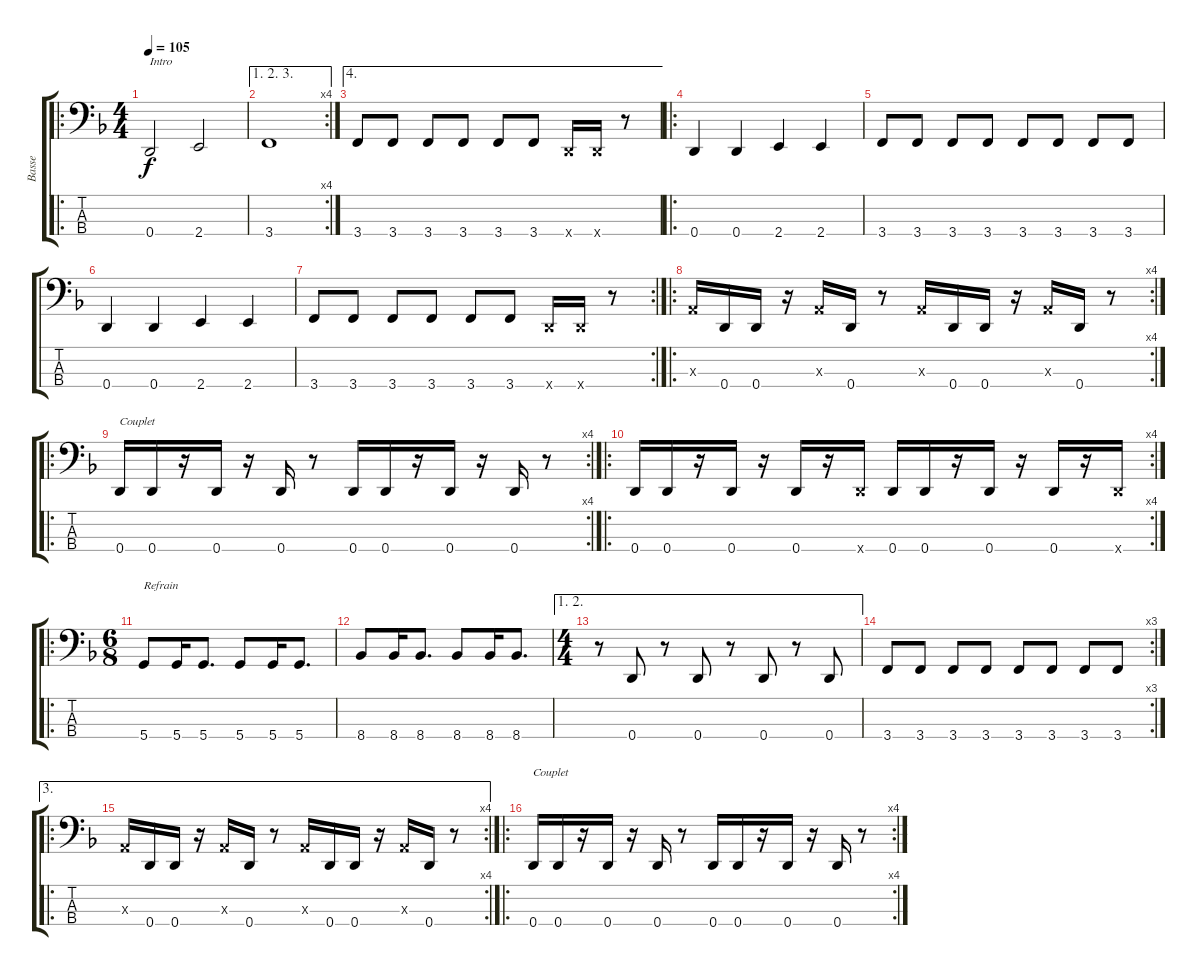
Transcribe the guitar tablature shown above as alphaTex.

\track ("Basse" "Basse") {instrument electricbassfinger}
\staff {score tabs}
\tuning (G2 D2 A1 D1) {hide}
\ro
\ts (4 4)
\tempo 105
\clef f4
\ks f
0.4.2{txt "Intro" dy f instrument electricbassfinger} 2.4.2 |
\ae (1 2 3)
\rc 4
3.4.1 |
\ae 4
3.4.8 3.4.8 3.4.8 3.4.8 3.4.8 3.4.8 0.4{x}.16 0.4{x}.16 r.8 |
\ro
0.4.4 0.4.4 2.4.4 2.4.4 |
3.4.8 3.4.8 3.4.8 3.4.8 3.4.8 3.4.8 3.4.8 3.4.8 |
0.4.4 0.4.4 2.4.4 2.4.4 |
\rc 2
3.4.8 3.4.8 3.4.8 3.4.8 3.4.8 3.4.8 0.4{x}.16 0.4{x}.16 r.8 |
\ro
\rc 4
0.3{x}.16 0.4.16 0.4.16 r.16 0.3{x}.16 0.4.16 r.8 0.3{x}.16 0.4.16 0.4.16 r.16 0.3{x}.16 0.4.16 r.8 |
\ro
\rc 4
0.4.16{txt "Couplet"} 0.4.16 r.16 0.4.16 r.16 0.4.16 r.8 0.4.16 0.4.16 r.16 0.4.16 r.16 0.4.16 r.8 |
\ro
\rc 4
0.4.16 0.4.16 r.16 0.4.16 r.16 0.4.16 r.16 0.4{x}.16 0.4.16 0.4.16 r.16 0.4.16 r.16 0.4.16 r.16 0.4{x}.16 |
\ro
\ts (6 8)
5.4.8{txt "Refrain"} 5.4.16 5.4.8{d} 5.4.8 5.4.16 5.4.8{d} |
8.4.8 8.4.16 8.4.8{d} 8.4.8 8.4.16 8.4.8{d} |
\ae (1 2)
\ts (4 4)
r.8 0.4.8 r.8 0.4.8 r.8 0.4.8 r.8 0.4.8 |
\rc 3
3.4.8 3.4.8 3.4.8 3.4.8 3.4.8 3.4.8 3.4.8 3.4.8 |
\ae 3
\ro
\rc 4
0.3{x}.16 0.4.16 0.4.16 r.16 0.3{x}.16 0.4.16 r.8 0.3{x}.16 0.4.16 0.4.16 r.16 0.3{x}.16 0.4.16 r.8 |
\ro
\rc 4
0.4.16{txt "Couplet"} 0.4.16 r.16 0.4.16 r.16 0.4.16 r.8 0.4.16 0.4.16 r.16 0.4.16 r.16 0.4.16 r.8
